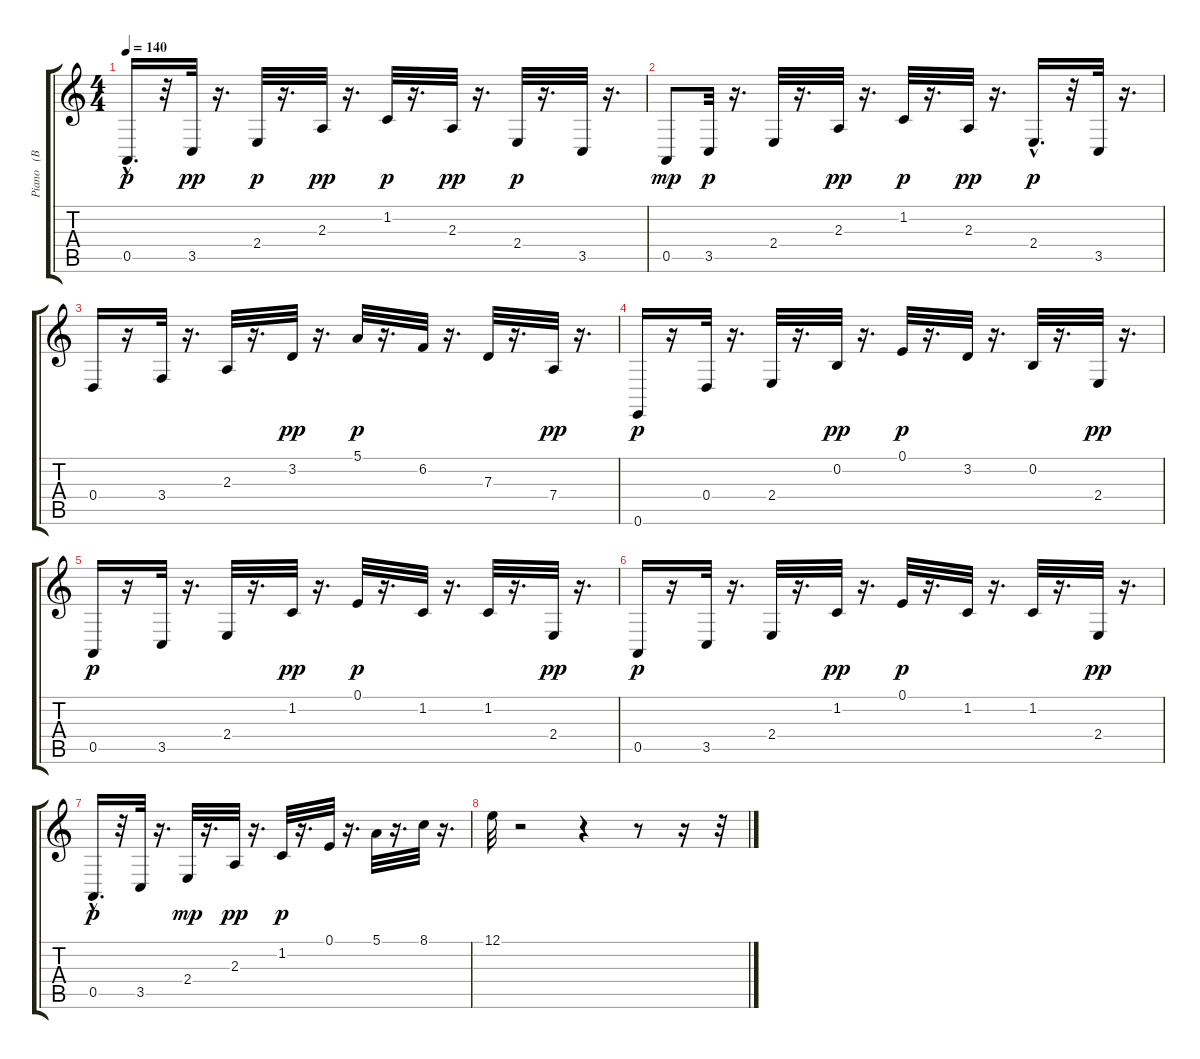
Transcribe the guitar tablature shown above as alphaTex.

\track ("Piano   (BB)" "Piano   (B") {instrument acousticgrandpiano}
\staff {score tabs}
\tuning (E4 B3 G3 D3 A2 E2) {hide}
\ts (4 4)
\tempo 140
\clef g2
\ks c
0.5{hac}.16{d dy p} r.32 3.5.32{dy pp} r.16{d} 2.4.32{dy p} r.16{d} 2.3.32{dy pp} r.16{d} 1.2.32{dy p} r.16{d} 2.3.32{dy pp} r.16{d} 2.4.32{dy p} r.16{d} 3.5.32 r.16{d} |
0.5.8{dy mp} 3.5.32{dy p} r.16{d} 2.4.32 r.16{d} 2.3.32{dy pp} r.16{d} 1.2.32{dy p} r.16{d} 2.3.32{dy pp} r.16{d} 2.4{hac}.16{d dy p} r.32 3.5.32 r.16{d} |
0.4.16 r.16 3.4.32 r.16{d} 2.3.32 r.16{d} 3.2.32{dy pp} r.16{d} 5.1.32{dy p} r.16{d} 6.2.32 r.16{d} 7.3.32 r.16{d} 7.4.32{dy pp} r.16{d} |
0.6.16{dy p} r.16 0.4.32 r.16{d} 2.4.32 r.16{d} 0.2.32{dy pp} r.16{d} 0.1.32{dy p} r.16{d} 3.2.32 r.16{d} 0.2.32 r.16{d} 2.4.32{dy pp} r.16{d} |
0.5.16{dy p} r.16 3.5.32 r.16{d} 2.4.32 r.16{d} 1.2.32{dy pp} r.16{d} 0.1.32{dy p} r.16{d} 1.2.32 r.16{d} 1.2.32 r.16{d} 2.4.32{dy pp} r.16{d} |
0.5.16{dy p} r.16 3.5.32 r.16{d} 2.4.32 r.16{d} 1.2.32{dy pp} r.16{d} 0.1.32{dy p} r.16{d} 1.2.32 r.16{d} 1.2.32 r.16{d} 2.4.32{dy pp} r.16{d} |
0.5{hac}.16{d dy p} r.32 3.5.32 r.16{d} 2.4.32{dy mp} r.16{d} 2.3.32{dy pp} r.16{d} 1.2.32{dy p} r.16{d} 0.1.32 r.16{d} 5.1.32 r.16{d} 8.1.32 r.16{d} |
12.1.32 r.2 r.4 r.8 r.16 r.32
